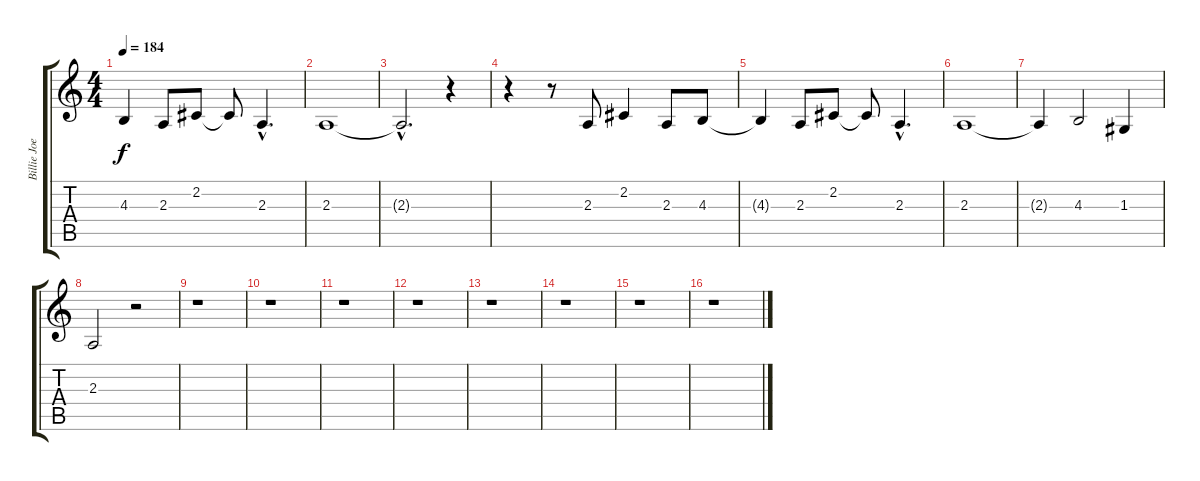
\track ("Billie Joe Armstrong (Vocals)" "Billie Joe") {instrument altosax}
\staff {score tabs}
\tuning (E4 B3 G3 D3 A2 E2) {hide}
\ts (4 4)
\tempo 184
\clef g2
\ks c
4.3{t}.4{dy f} 2.3.8 2.2.8 2.2{t}.8 2.3{hac}.4{d} |
2.3.1 |
2.3{hac t}.2{d} r.4 |
r.4 r.8 2.3.8 2.2.4 2.3.8 4.3.8 |
4.3{t}.4 2.3.8 2.2.8 2.2{t}.8 2.3{hac}.4{d} |
2.3.1 |
2.3{t}.4 4.3.2 1.3.4 |
2.3.2 r.2 |
r.1 |
r.1 |
r.1 |
r.1 |
r.1 |
r.1 |
r.1 |
r.1
